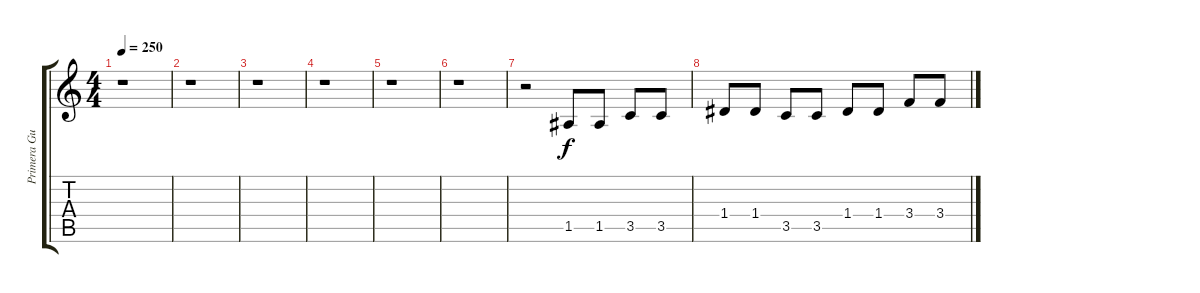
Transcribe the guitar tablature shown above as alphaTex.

\track ("Primera Guitarra" "Primera Gu") {instrument guitarharmonics}
\staff {score tabs}
\tuning (E4 B3 G3 D3 A2 E2) {hide}
\ts (4 4)
\tempo 250
\clef g2
\ks c
r.1{dy f} |
r.1 |
r.1 |
r.1 |
r.1 |
r.1 |
r.2 1.5.8 1.5.8 3.5.8 3.5.8 |
1.4.8 1.4.8 3.5.8 3.5.8 1.4.8 1.4.8 3.4.8 3.4.8
